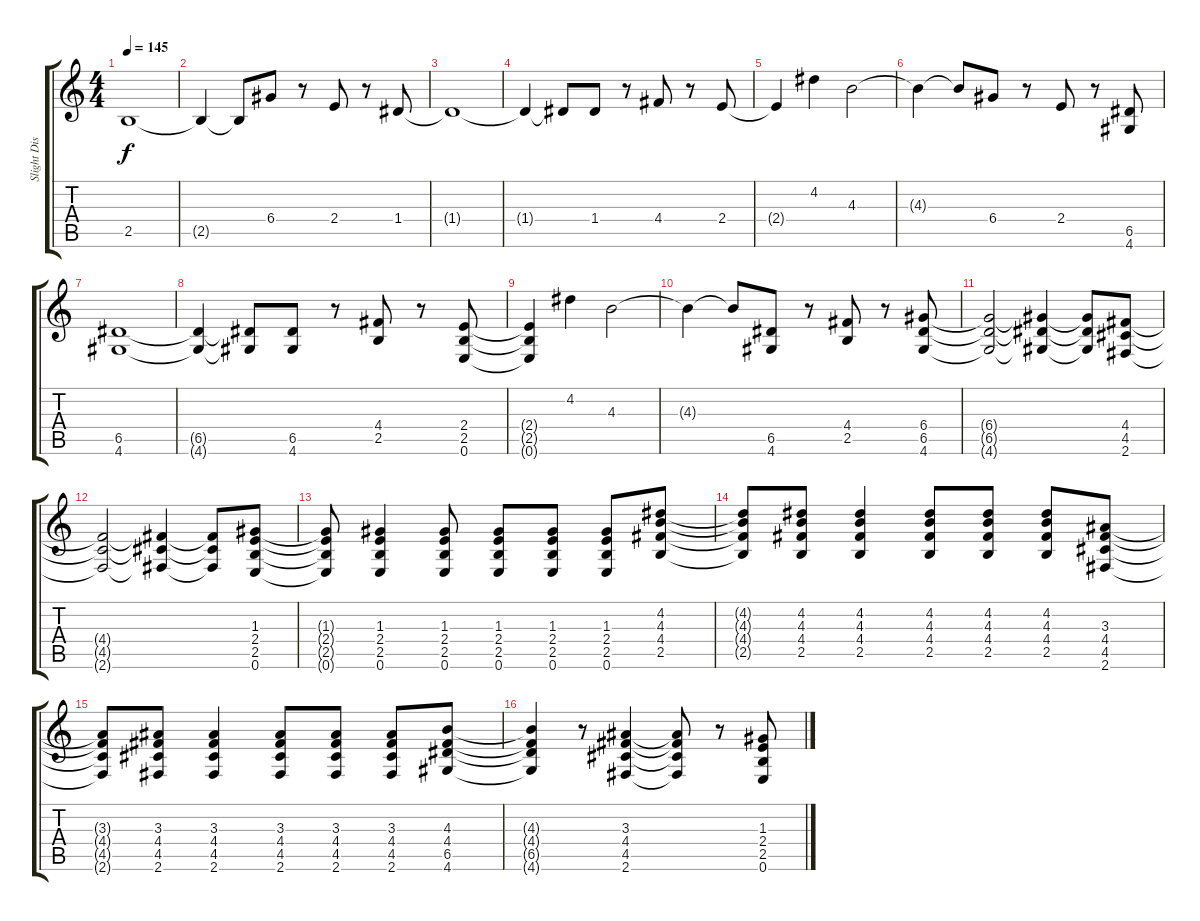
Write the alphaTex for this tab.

\track ("Slight Distortion Guitar 1" "Slight Dis") {instrument electricguitarjazz}
\staff {score tabs}
\tuning (E4 B3 G3 D3 A2 E2) {hide}
\ts (4 4)
\tempo 145
\clef g2
\ks c
2.5.1{dy f} |
2.5{t}.4 2.5{t}.8 6.4.8 r.8 2.4.8 r.8 1.4.8 |
1.4{t}.1 |
1.4{t}.4 1.4{t}.8 1.4.8 r.8 4.4.8 r.8 2.4.8 |
2.4{t}.4 4.2.4 4.3.2 |
4.3{t}.4 4.3{t}.8 6.4.8 r.8 2.4.8 r.8 (6.5 4.6).8 |
(6.5 4.6).1 |
(6.5{t} 4.6{t}).4 (6.5{t} 4.6{t}).8 (6.5 4.6).8 r.8 (4.4 2.5).8 r.8 (2.4 2.5 0.6).8 |
(2.4{t} 2.5{t} 0.6{t}).4 4.2.4 4.3.2 |
4.3{t}.4 4.3{t}.8 (6.5 4.6).8 r.8 (4.4 2.5).8 r.8 (6.4 6.5 4.6).8 |
(6.4{t} 6.5{t} 4.6{t}).2 (6.4{t} 6.5{t} 4.6{t}).4 (6.4{t} 6.5{t} 4.6{t}).8 (4.4 4.5 2.6).8 |
(4.4{t} 4.5{t} 2.6{t}).2 (4.4{t} 4.5{t} 2.6{t}).4 (4.4{t} 4.5{t} 2.6{t}).8 (1.3 2.4 2.5 0.6).8 |
(1.3{t} 2.4{t} 2.5{t} 0.6{t}).8 (1.3 2.4 2.5 0.6).4 (1.3 2.4 2.5 0.6).8 (1.3 2.4 2.5 0.6).8 (1.3 2.4 2.5 0.6).8 (1.3 2.4 2.5 0.6).8 (4.2 4.3 4.4 2.5).8 |
(4.2{t} 4.3{t} 4.4{t} 2.5{t}).8 (4.2 4.3 4.4 2.5).8 (4.2 4.3 4.4 2.5).4 (4.2 4.3 4.4 2.5).8 (4.2 4.3 4.4 2.5).8 (4.2 4.3 4.4 2.5).8 (3.3 4.4 4.5 2.6).8 |
(3.3{t} 4.4{t} 4.5{t} 2.6{t}).8 (3.3 4.4 4.5 2.6).8 (3.3 4.4 4.5 2.6).4 (3.3 4.4 4.5 2.6).8 (3.3 4.4 4.5 2.6).8 (3.3 4.4 4.5 2.6).8 (4.3 4.4 6.5 4.6).8 |
(4.3{t} 4.4{t} 6.5{t} 4.6{t}).4 r.8 (3.3 4.4 4.5 2.6).4 (3.3{t} 4.4{t} 4.5{t} 2.6{t}).8 r.8 (1.3 2.4 2.5 0.6).8
